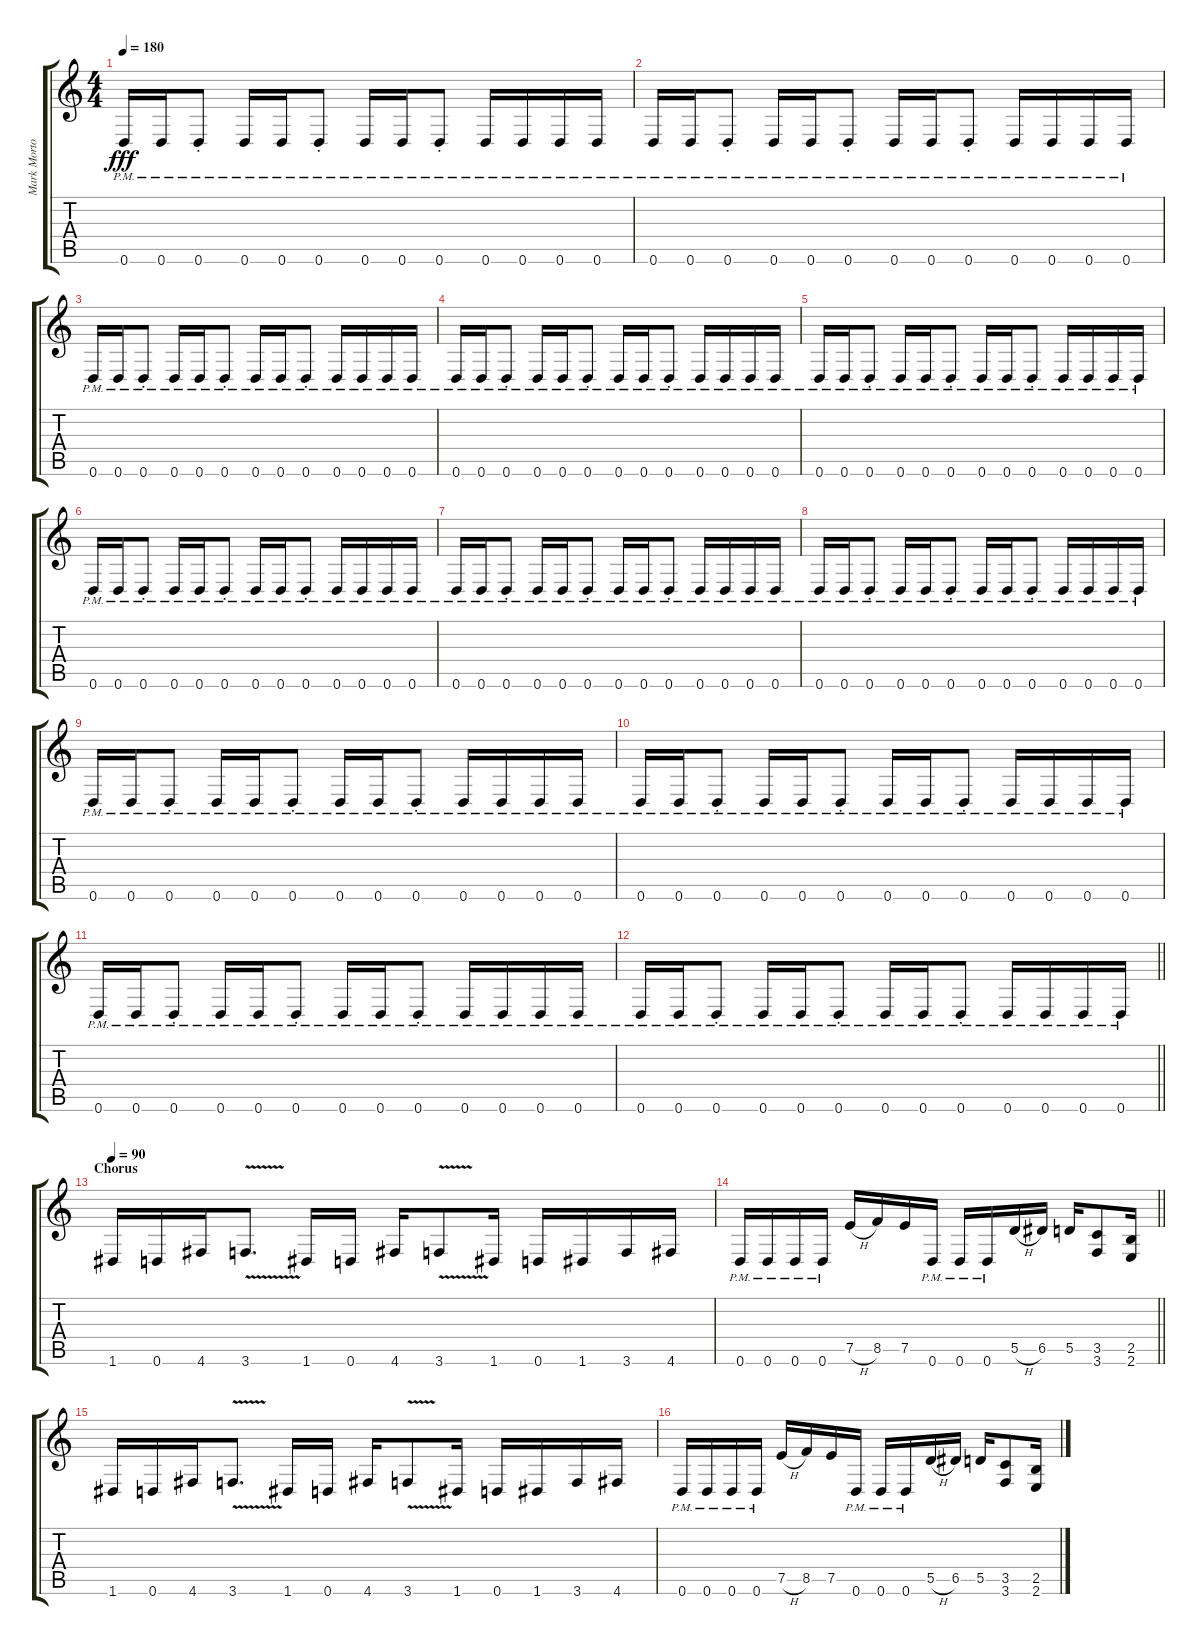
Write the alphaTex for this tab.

\track ("Mark Morton" "Mark Morto") {instrument distortionguitar}
\staff {score tabs}
\tuning (E4 B3 G3 D3 A2 D2) {hide}
\ts (4 4)
\tempo 180
\clef g2
\ks c
0.6{pm}.16{dy fff} 0.6{pm}.16 0.6{pm st}.8 0.6{pm}.16 0.6{pm}.16 0.6{pm st}.8 0.6{pm}.16 0.6{pm}.16 0.6{pm st}.8 0.6{pm}.16 0.6{pm}.16 0.6{pm}.16 0.6{pm}.16 |
0.6{pm}.16 0.6{pm}.16 0.6{pm st}.8 0.6{pm}.16 0.6{pm}.16 0.6{pm st}.8 0.6{pm}.16 0.6{pm}.16 0.6{pm st}.8 0.6{pm}.16 0.6{pm}.16 0.6{pm}.16 0.6{pm}.16 |
0.6{pm}.16 0.6{pm}.16 0.6{pm st}.8 0.6{pm}.16 0.6{pm}.16 0.6{pm st}.8 0.6{pm}.16 0.6{pm}.16 0.6{pm st}.8 0.6{pm}.16 0.6{pm}.16 0.6{pm}.16 0.6{pm}.16 |
0.6{pm}.16 0.6{pm}.16 0.6{pm st}.8 0.6{pm}.16 0.6{pm}.16 0.6{pm st}.8 0.6{pm}.16 0.6{pm}.16 0.6{pm st}.8 0.6{pm}.16 0.6{pm}.16 0.6{pm}.16 0.6{pm}.16 |
0.6{pm}.16 0.6{pm}.16 0.6{pm st}.8 0.6{pm}.16 0.6{pm}.16 0.6{pm st}.8 0.6{pm}.16 0.6{pm}.16 0.6{pm st}.8 0.6{pm}.16 0.6{pm}.16 0.6{pm}.16 0.6{pm}.16 |
0.6{pm}.16 0.6{pm}.16 0.6{pm st}.8 0.6{pm}.16 0.6{pm}.16 0.6{pm st}.8 0.6{pm}.16 0.6{pm}.16 0.6{pm st}.8 0.6{pm}.16 0.6{pm}.16 0.6{pm}.16 0.6{pm}.16 |
0.6{pm}.16 0.6{pm}.16 0.6{pm st}.8 0.6{pm}.16 0.6{pm}.16 0.6{pm st}.8 0.6{pm}.16 0.6{pm}.16 0.6{pm st}.8 0.6{pm}.16 0.6{pm}.16 0.6{pm}.16 0.6{pm}.16 |
0.6{pm}.16 0.6{pm}.16 0.6{pm st}.8 0.6{pm}.16 0.6{pm}.16 0.6{pm st}.8 0.6{pm}.16 0.6{pm}.16 0.6{pm st}.8 0.6{pm}.16 0.6{pm}.16 0.6{pm}.16 0.6{pm}.16 |
0.6{pm}.16 0.6{pm}.16 0.6{pm st}.8 0.6{pm}.16 0.6{pm}.16 0.6{pm st}.8 0.6{pm}.16 0.6{pm}.16 0.6{pm st}.8 0.6{pm}.16 0.6{pm}.16 0.6{pm}.16 0.6{pm}.16 |
0.6{pm}.16 0.6{pm}.16 0.6{pm st}.8 0.6{pm}.16 0.6{pm}.16 0.6{pm st}.8 0.6{pm}.16 0.6{pm}.16 0.6{pm st}.8 0.6{pm}.16 0.6{pm}.16 0.6{pm}.16 0.6{pm}.16 |
0.6{pm}.16 0.6{pm}.16 0.6{pm st}.8 0.6{pm}.16 0.6{pm}.16 0.6{pm st}.8 0.6{pm}.16 0.6{pm}.16 0.6{pm st}.8 0.6{pm}.16 0.6{pm}.16 0.6{pm}.16 0.6{pm}.16 |
\barLineRight lightlight
0.6{pm}.16 0.6{pm}.16 0.6{pm st}.8 0.6{pm}.16 0.6{pm}.16 0.6{pm st}.8 0.6{pm}.16 0.6{pm}.16 0.6{pm st}.8 0.6{pm}.16 0.6{pm}.16 0.6{pm}.16 0.6{pm}.16 |
\section ("" "Chorus")
\tempo 90
1.6.16 0.6.16 4.6.16 3.6{v}.8{d} 1.6.16 0.6.16 4.6.16 3.6{v}.8 1.6.16 0.6.16 1.6.16 3.6.16 4.6.16 |
\barLineRight lightlight
0.6{pm}.16 0.6{pm}.16 0.6{pm}.16 0.6{pm}.16 7.5{h}.16 8.5.16 7.5.16 0.6{pm}.16 0.6{pm}.16 0.6{pm}.16 5.5{h}.16 6.5.16 5.5.16 (3.5 3.6).8 (2.5 2.6).16 |
\section ("" "")
1.6.16 0.6.16 4.6.16 3.6{v}.8{d} 1.6.16 0.6.16 4.6.16 3.6{v}.8 1.6.16 0.6.16 1.6.16 3.6.16 4.6.16 |
0.6{pm}.16 0.6{pm}.16 0.6{pm}.16 0.6{pm}.16 7.5{h}.16 8.5.16 7.5.16 0.6{pm}.16 0.6{pm}.16 0.6{pm}.16 5.5{h}.16 6.5.16 5.5.16 (3.5 3.6).8 (2.5 2.6).16
